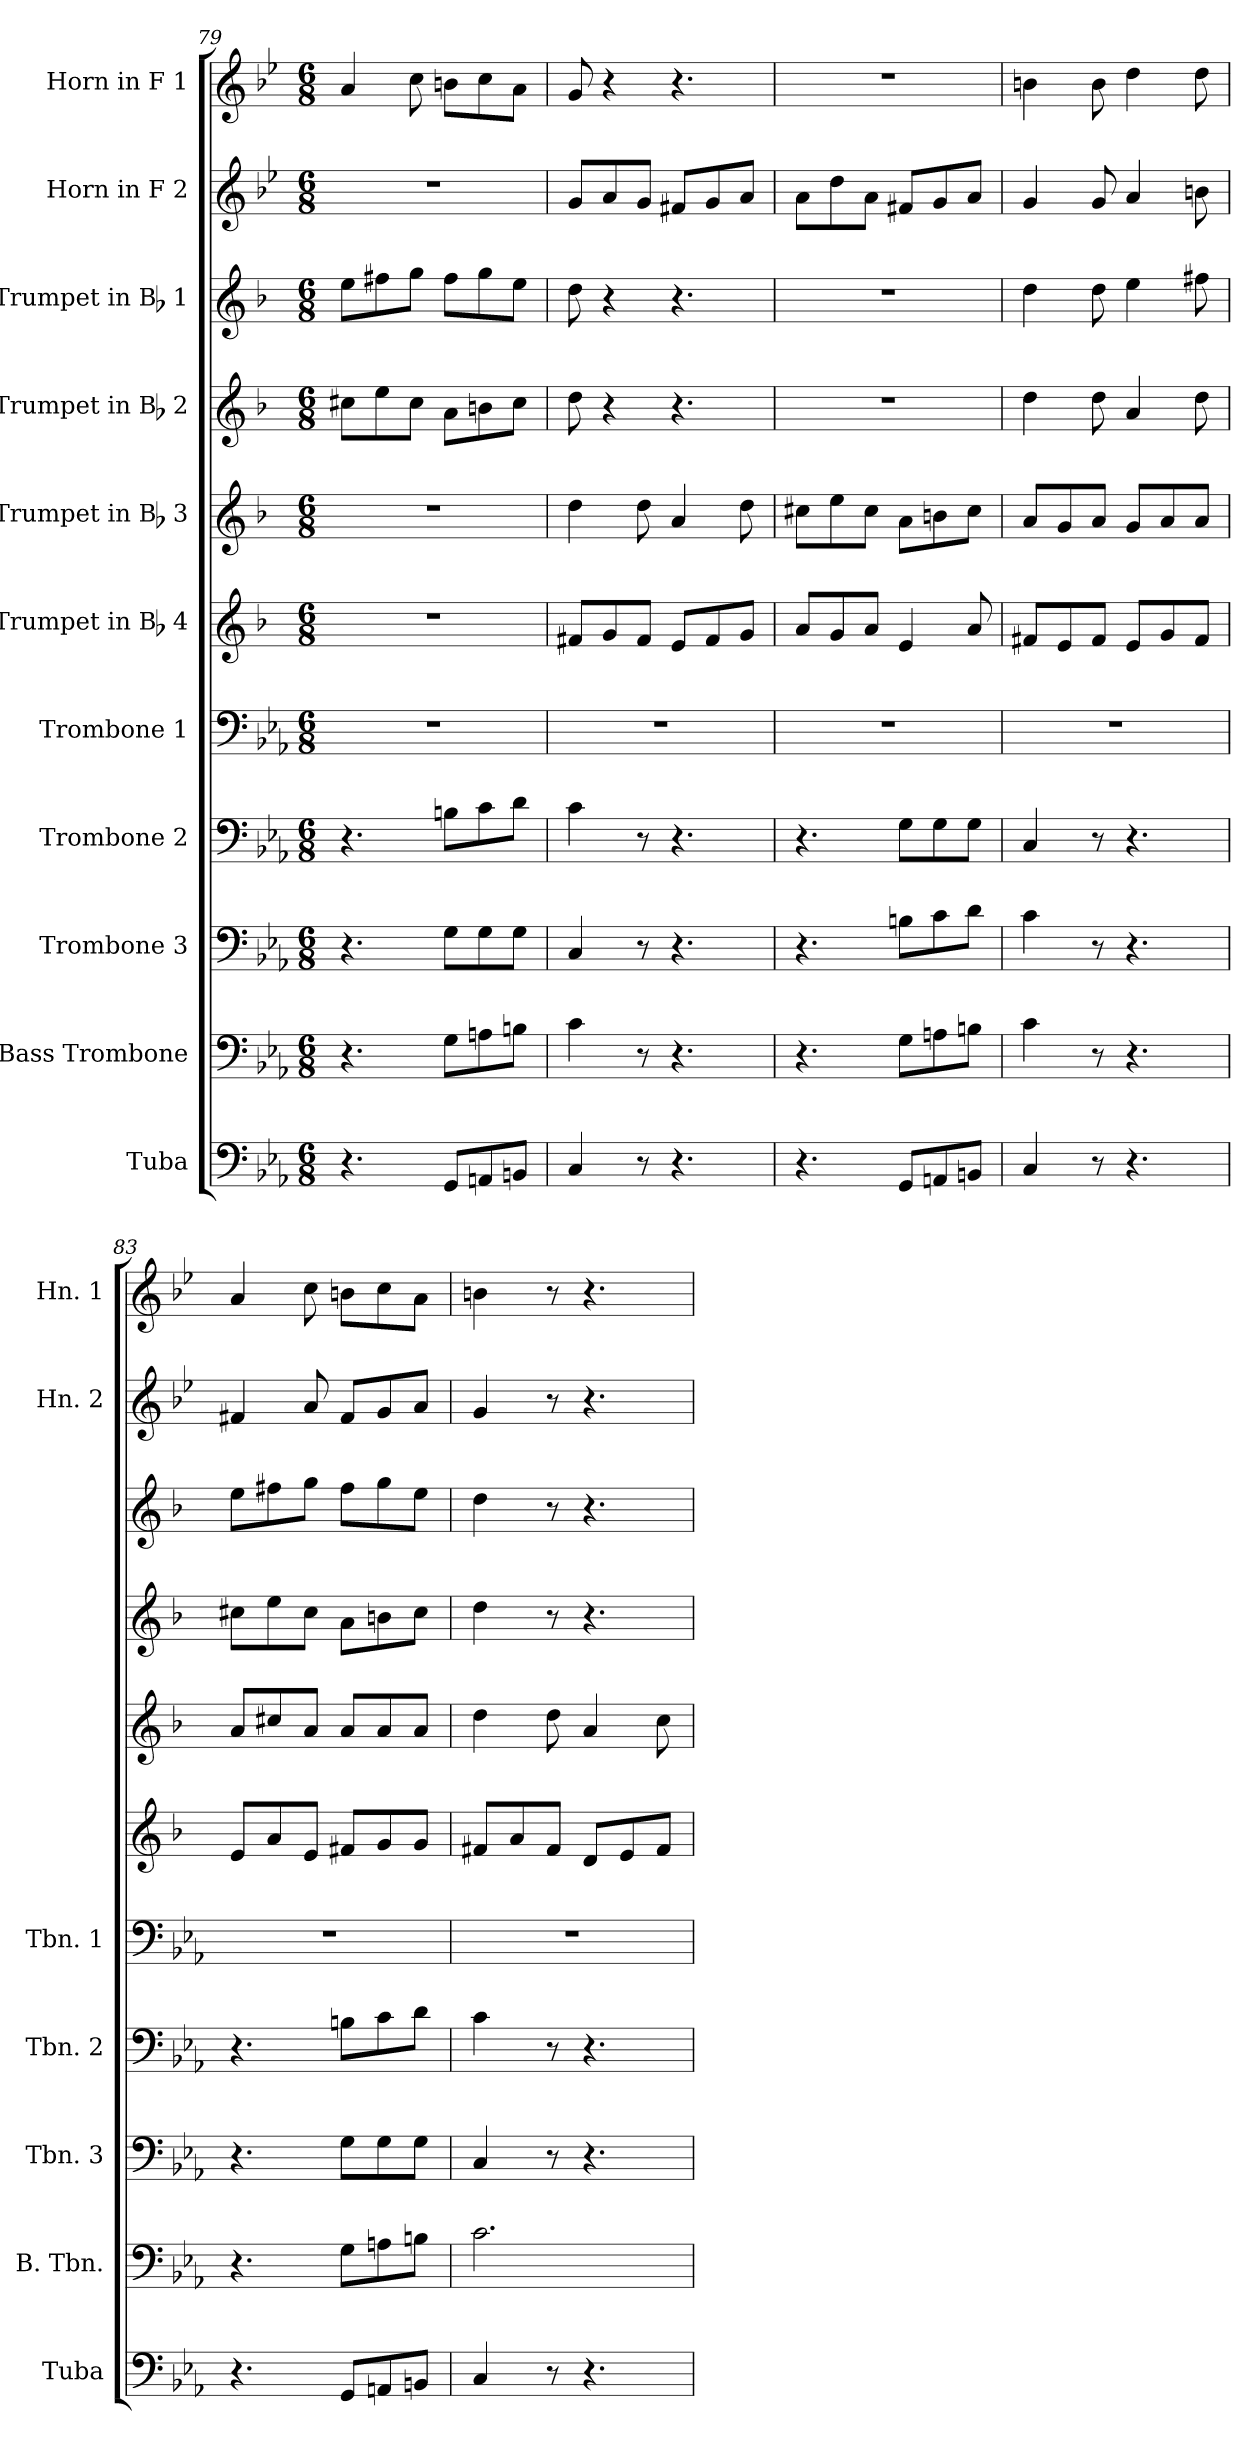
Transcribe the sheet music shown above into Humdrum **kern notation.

**kern	**kern	**kern	**kern	**kern	**kern	**kern	**kern	**kern	**kern	**kern
*part11	*part10	*part9	*part8	*part7	*part6	*part5	*part4	*part3	*part2	*part1
*staff11	*staff10	*staff9	*staff8	*staff7	*staff6	*staff5	*staff4	*staff3	*staff2	*staff1
*I"Tuba	*I"Bass Trombone	*I"Trombone 3	*I"Trombone 2	*I"Trombone 1	*I"Trumpet in Bb 4	*I"Trumpet in Bb 3	*I"Trumpet in Bb 2	*I"Trumpet in Bb 1	*I"Horn in F 2	*I"Horn in F 1
*I'Tuba	*I'B. Tbn.	*I'Tbn. 3	*I'Tbn. 2	*I'Tbn. 1	*	*	*	*	*I'Hn. 2	*I'Hn. 1
!!LO:PB:g=z
*clefF4	*clefF4	*clefF4	*clefF4	*clefF4	*clefG2	*clefG2	*clefG2	*clefG2	*clefG2	*clefG2
*	*	*	*	*	*ITrd1c2	*ITrd1c2	*ITrd1c2	*ITrd1c2	*ITrd4c7	*ITrd4c7
*k[b-e-a-]	*k[b-e-a-]	*k[b-e-a-]	*k[b-e-a-]	*k[b-e-a-]	*k[b-e-a-]	*k[b-e-a-]	*k[b-e-a-]	*k[b-e-a-]	*k[b-e-a-]	*k[b-e-a-]
*E-:	*E-:	*E-:	*E-:	*E-:	*E-:	*E-:	*E-:	*E-:	*E-:	*E-:
*M6/8	*M6/8	*M6/8	*M6/8	*M6/8	*M6/8	*M6/8	*M6/8	*M6/8	*M6/8	*M6/8
=79	=79	=79	=79	=79	=79	=79	=79	=79	=79	=79
4.r	4.r	4.r	4.r	2.r	2.r	2.r	8bn\L	8dd\L	2.r	4d/
.	.	.	.	.	.	.	8dd\	8een\	.	.
.	.	.	.	.	.	.	8b\J	8ff\J	.	8f\
8GG/L	8G\L	8G\L	8Bn\L	.	.	.	8g\L	8ee\L	.	8en\L
8AAn/	8An\	8G\	8c\	.	.	.	8an\	8ff\	.	8f\
8BBn/J	8Bn\J	8G\J	8d\J	.	.	.	8b\J	8dd\J	.	8d\J
=80	=80	=80	=80	=80	=80	=80	=80	=80	=80	=80
4C/	4c\	4C/	4c\	2.r	8en/L	4cc\	8cc\	8cc\	8c/L	8c/
.	.	.	.	.	8f/	.	4r	4r	8d/	4r
8r	8r	8r	8r	.	8e/J	8cc\	.	.	8c/J	.
4.r	4.r	4.r	4.r	.	8d/L	4g/	4.r	4.r	8Bn/L	4.r
.	.	.	.	.	8e/	.	.	.	8c/	.
.	.	.	.	.	8f/J	8cc\	.	.	8d/J	.
=81	=81	=81	=81	=81	=81	=81	=81	=81	=81	=81
4.r	4.r	4.r	4.r	2.r	8g/L	8bn\L	2.r	2.r	8d\L	2.r
.	.	.	.	.	8f/	8dd\	.	.	8g\	.
.	.	.	.	.	8g/J	8b\J	.	.	8d\J	.
8GG/L	8G\L	8Bn\L	8G\L	.	4d/	8g\L	.	.	8Bn/L	.
8AAn/	8An\	8c\	8G\	.	.	8an\	.	.	8c/	.
8BBn/J	8Bn\J	8d\J	8G\J	.	8g/	8b\J	.	.	8d/J	.
=82	=82	=82	=82	=82	=82	=82	=82	=82	=82	=82
4C/	4c\	4c\	4C/	2.r	8en/L	8g/L	4cc\	4cc\	4c/	4en\
.	.	.	.	.	8d/	8f/	.	.	.	.
8r	8r	8r	8r	.	8e/J	8g/J	8cc\	8cc\	8c/	8e\
4.r	4.r	4.r	4.r	.	8d/L	8f/L	4g/	4dd\	4d/	4g\
.	.	.	.	.	8f/	8g/	.	.	.	.
.	.	.	.	.	8e/J	8g/J	8cc\	8een\	8en\	8g\
=83	=83	=83	=83	=83	=83	=83	=83	=83	=83	=83
4.r	4.r	4.r	4.r	2.r	8d/L	8g/L	8bn\L	8dd\L	4Bn/	4d/
.	.	.	.	.	8g/	8bn/	8dd\	8een\	.	.
.	.	.	.	.	8d/J	8g/J	8b\J	8ff\J	8d/	8f\
8GG/L	8G\L	8G\L	8Bn\L	.	8en/L	8g/L	8g\L	8ee\L	8B/L	8en\L
8AAn/	8An\	8G\	8c\	.	8f/	8g/	8an\	8ff\	8c/	8f\
8BBn/J	8Bn\J	8G\J	8d\J	.	8f/J	8g/J	8b\J	8dd\J	8d/J	8d\J
!!LO:PB:g=z
=84	=84	=84	=84	=84	=84	=84	=84	=84	=84	=84
4C/	2.c\	4C/	4c\	2.r	8en/L	4cc\	4cc\	4cc\	4c/	4en\
.	.	.	.	.	8g/	.	.	.	.	.
8r	.	8r	8r	.	8e/J	8cc\	8r	8r	8r	8r
4.r	.	4.r	4.r	.	8c/L	4g/	4.r	4.r	4.r	4.r
.	.	.	.	.	8d/	.	.	.	.	.
.	.	.	.	.	8e/J	8b-\	.	.	.	.
=	=	=	=	=	=	=	=	=	=	=
*-	*-	*-	*-	*-	*-	*-	*-	*-	*-	*-
